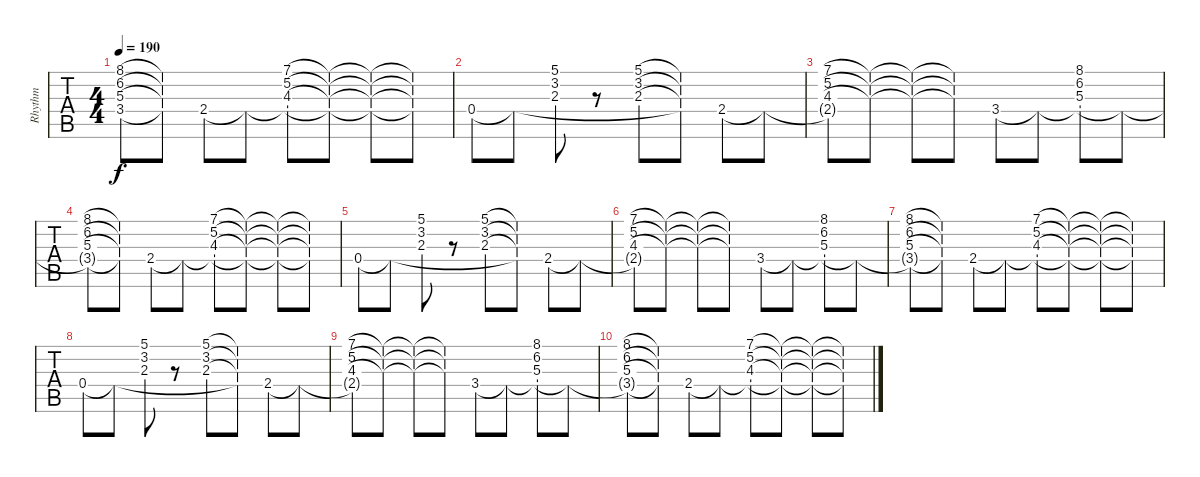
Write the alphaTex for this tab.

\track ("Rhythm" "Rhythm") {instrument harpsichord}
\staff {tabs}
\tuning (E4 B3 G3 D3 A2 E2) {hide}
\ts (4 4)
\tempo 190
\clef g2
\ks c
(8.1 6.2 5.3 3.4{t}).8{dy f} (8.1{t} 6.2{t} 5.3{t} 3.4{t}).8 2.4.8 2.4{t}.8 (7.1 5.2 4.3 2.4{t}).8 (7.1{t} 5.2{t} 4.3{t} 2.4{t}).8 (7.1{t} 5.2{t} 4.3{t} 2.4{t}).8 (7.1{t} 5.2{t} 4.3{t} 2.4{t}).8 |
0.4.8 0.4{t}.8 (5.1 3.2 2.3).8 r.8 (5.1 3.2 2.3).8 (5.1{t} 3.2{t} 2.3{t} 0.4{t}).8 2.4.8 2.4{t}.8 |
(7.1 5.2 4.3 2.4{t}).8 (7.1{t} 5.2{t} 4.3{t}).8 (7.1{t} 5.2{t} 4.3{t}).8 (7.1{t} 5.2{t} 4.3{t}).8 3.4.8 3.4{t}.8 (8.1 6.2 5.3 3.4{t}).8 3.4{t}.8 |
(8.1 6.2 5.3 3.4{t}).8 (8.1{t} 6.2{t} 5.3{t} 3.4{t}).8 2.4.8 2.4{t}.8 (7.1 5.2 4.3 2.4{t}).8 (7.1{t} 5.2{t} 4.3{t} 2.4{t}).8 (7.1{t} 5.2{t} 4.3{t} 2.4{t}).8 (7.1{t} 5.2{t} 4.3{t} 2.4{t}).8 |
0.4.8{volume 9} 0.4{t}.8 (5.1 3.2 2.3).8 r.8 (5.1 3.2 2.3).8 (5.1{t} 3.2{t} 2.3{t} 0.4{t}).8 2.4.8{volume 8} 2.4{t}.8 |
(7.1 5.2 4.3 2.4{t}).8 (7.1{t} 5.2{t} 4.3{t}).8 (7.1{t} 5.2{t} 4.3{t}).8 (7.1{t} 5.2{t} 4.3{t}).8 3.4.8{volume 7} 3.4{t}.8 (8.1 6.2 5.3 3.4{t}).8 3.4{t}.8 |
(8.1 6.2 5.3 3.4{t}).8 (8.1{t} 6.2{t} 5.3{t} 3.4{t}).8 2.4.8{volume 6} 2.4{t}.8 (7.1 5.2 4.3 2.4{t}).8 (7.1{t} 5.2{t} 4.3{t} 2.4{t}).8 (7.1{t} 5.2{t} 4.3{t} 2.4{t}).8 (7.1{t} 5.2{t} 4.3{t} 2.4{t}).8 |
0.4.8{volume 5} 0.4{t}.8 (5.1 3.2 2.3).8 r.8 (5.1 3.2 2.3).8 (5.1{t} 3.2{t} 2.3{t} 0.4{t}).8 2.4.8{volume 4} 2.4{t}.8 |
(7.1 5.2 4.3 2.4{t}).8 (7.1{t} 5.2{t} 4.3{t}).8 (7.1{t} 5.2{t} 4.3{t}).8 (7.1{t} 5.2{t} 4.3{t}).8 3.4.8{volume 3} 3.4{t}.8 (8.1 6.2 5.3 3.4{t}).8 3.4{t}.8 |
(8.1 6.2 5.3 3.4{t}).8 (8.1{t} 6.2{t} 5.3{t} 3.4{t}).8 2.4.8{volume 2} 2.4{t}.8 (7.1 5.2 4.3 2.4{t}).8 (7.1{t} 5.2{t} 4.3{t} 2.4{t}).8 (7.1{t} 5.2{t} 4.3{t} 2.4{t}).8 (7.1{t} 5.2{t} 4.3{t} 2.4{t}).8
